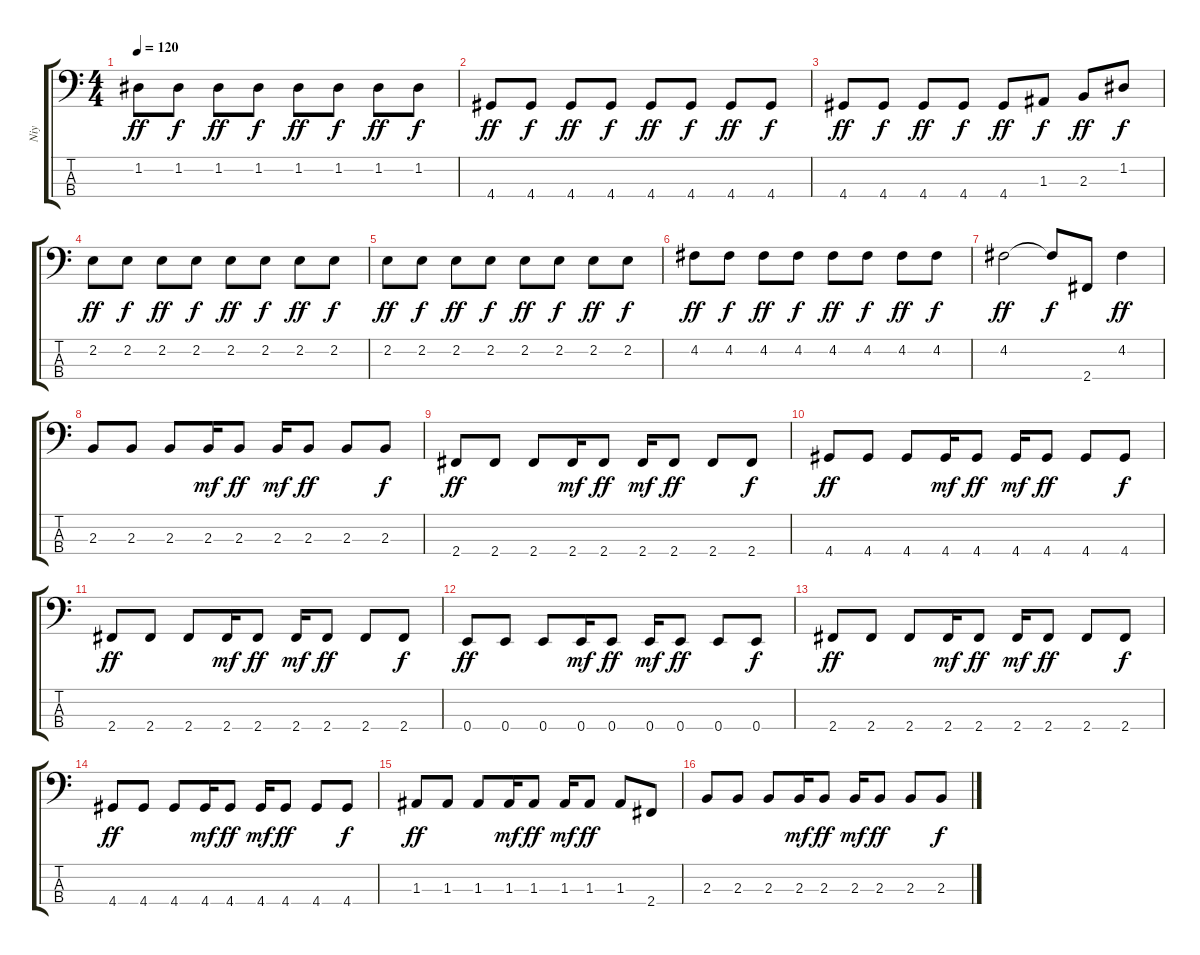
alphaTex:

\track ("Niy" "Niy") {instrument electricbassfinger}
\staff {score tabs}
\tuning (G2 D2 A1 E1) {hide}
\ts (4 4)
\tempo 120
\clef f4
\ks c
1.2.8{dy ff} 1.2.8{dy f} 1.2.8{dy ff} 1.2.8{dy f} 1.2.8{dy ff} 1.2.8{dy f} 1.2.8{dy ff} 1.2.8{dy f} |
4.4.8{dy ff} 4.4.8{dy f} 4.4.8{dy ff} 4.4.8{dy f} 4.4.8{dy ff} 4.4.8{dy f} 4.4.8{dy ff} 4.4.8{dy f} |
4.4.8{dy ff} 4.4.8{dy f} 4.4.8{dy ff} 4.4.8{dy f} 4.4.8{dy ff} 1.3.8{dy f} 2.3.8{dy ff} 1.2.8{dy f} |
2.2.8{dy ff} 2.2.8{dy f} 2.2.8{dy ff} 2.2.8{dy f} 2.2.8{dy ff} 2.2.8{dy f} 2.2.8{dy ff} 2.2.8{dy f} |
2.2.8{dy ff} 2.2.8{dy f} 2.2.8{dy ff} 2.2.8{dy f} 2.2.8{dy ff} 2.2.8{dy f} 2.2.8{dy ff} 2.2.8{dy f} |
4.2.8{dy ff} 4.2.8{dy f} 4.2.8{dy ff} 4.2.8{dy f} 4.2.8{dy ff} 4.2.8{dy f} 4.2.8{dy ff} 4.2.8{dy f} |
4.2.2{dy ff} 4.2{t}.8{dy f} 2.4.8 4.2.4{dy ff} |
2.3.8 2.3.8 2.3.8 2.3.16{dy mf} 2.3.8{dy ff} 2.3.16{dy mf} 2.3.8{dy ff} 2.3.8 2.3.8{dy f} |
2.4.8{dy ff} 2.4.8 2.4.8 2.4.16{dy mf} 2.4.8{dy ff} 2.4.16{dy mf} 2.4.8{dy ff} 2.4.8 2.4.8{dy f} |
4.4.8{dy ff} 4.4.8 4.4.8 4.4.16{dy mf} 4.4.8{dy ff} 4.4.16{dy mf} 4.4.8{dy ff} 4.4.8 4.4.8{dy f} |
2.4.8{dy ff} 2.4.8 2.4.8 2.4.16{dy mf} 2.4.8{dy ff} 2.4.16{dy mf} 2.4.8{dy ff} 2.4.8 2.4.8{dy f} |
0.4.8{dy ff} 0.4.8 0.4.8 0.4.16{dy mf} 0.4.8{dy ff} 0.4.16{dy mf} 0.4.8{dy ff} 0.4.8 0.4.8{dy f} |
2.4.8{dy ff} 2.4.8 2.4.8 2.4.16{dy mf} 2.4.8{dy ff} 2.4.16{dy mf} 2.4.8{dy ff} 2.4.8 2.4.8{dy f} |
4.4.8{dy ff} 4.4.8 4.4.8 4.4.16{dy mf} 4.4.8{dy ff} 4.4.16{dy mf} 4.4.8{dy ff} 4.4.8 4.4.8{dy f} |
1.3.8{dy ff} 1.3.8 1.3.8 1.3.16{dy mf} 1.3.8{dy ff} 1.3.16{dy mf} 1.3.8{dy ff} 1.3.8 2.4.8 |
2.3.8 2.3.8 2.3.8 2.3.16{dy mf} 2.3.8{dy ff} 2.3.16{dy mf} 2.3.8{dy ff} 2.3.8 2.3.8{dy f}
